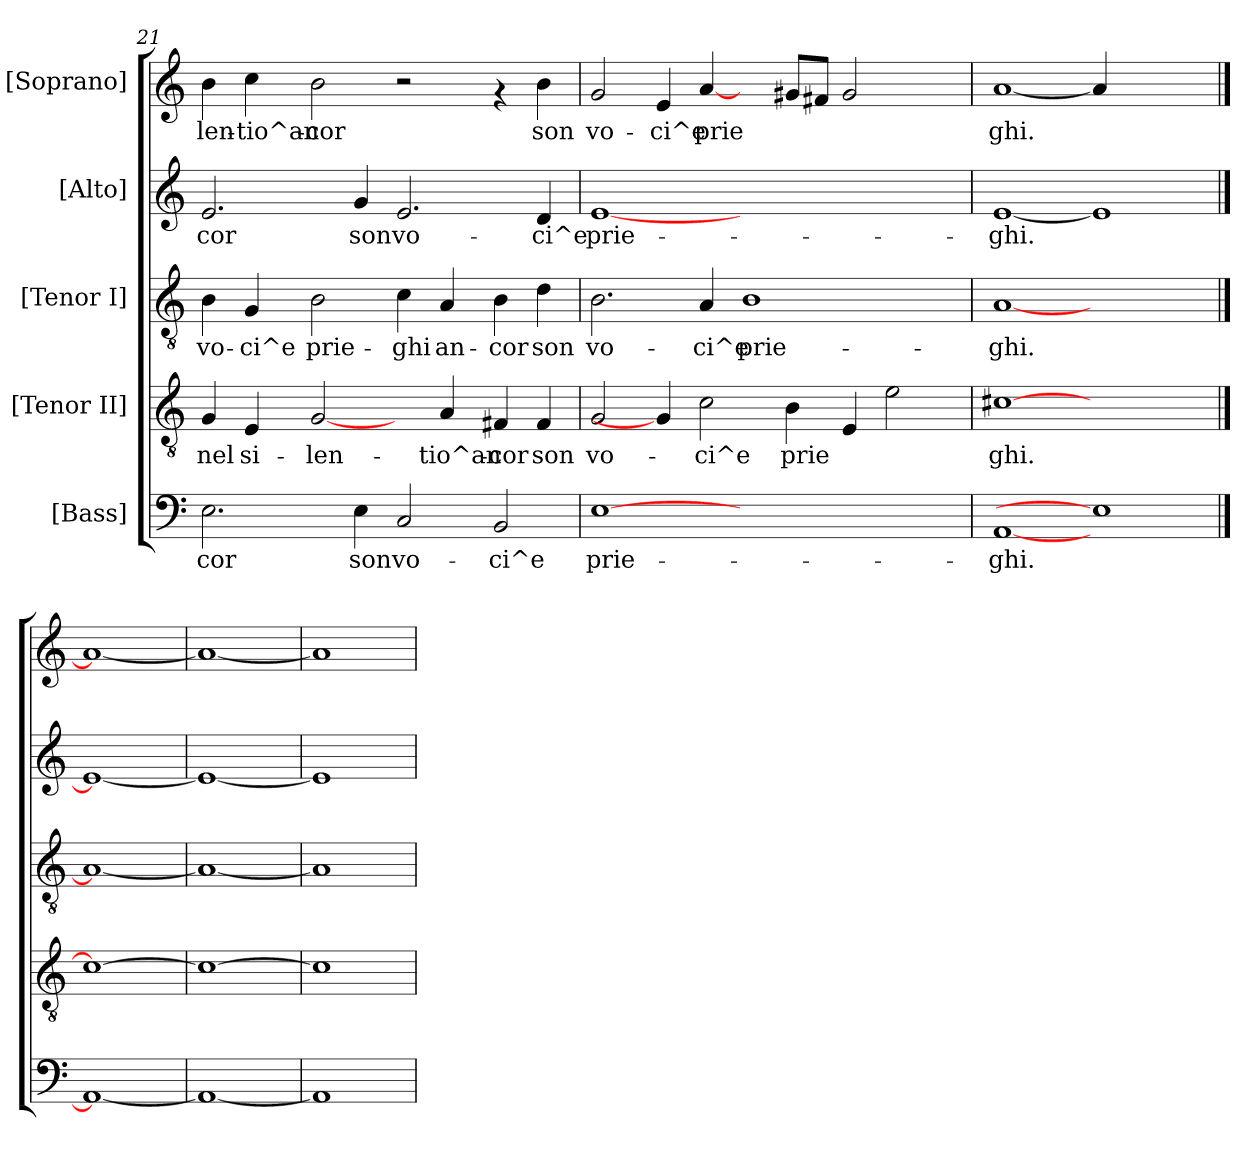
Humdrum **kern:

**kern	**text	**kern	**text	**kern	**text	**kern	**text	**kern	**text
*part5	*part5	*part4	*part4	*part3	*part3	*part2	*part2	*part1	*part1
*staff5	*staff5	*staff4	*staff4	*staff3	*staff3	*staff2	*staff2	*staff1	*staff1
*I"[Bass]	*	*I"[Tenor II]	*	*I"[Tenor I]	*	*I"[Alto]	*	*I"[Soprano]	*
!!LO:PB:g=z
*clefF4	*	*clefGv2	*	*clefGv2	*	*clefG2	*	*clefG2	*
*k[]	*	*k[]	*	*k[]	*	*k[]	*	*k[]	*
*C:	*	*C:	*	*C:	*	*C:	*	*C:	*
=21	=21	=21	=21	=21	=21	=21	=21	=21	=21
!	!LO:LY:b:cj	!	!LO:LY:b:cj	!	!LO:LY:b:cj	!	!LO:LY:b:cj	!	!LO:LY:b:cj
2.E\	cor	4G/	nel	4B\	vo-	2.e/	cor	4b\	-len-
!	!	!	!LO:LY:b:cj	!	!LO:LY:b:cj	!	!	!	!LO:LY:b:cj
.	.	4E/	si-	4G/	-ci^e	.	.	4cc\	-tio^an-
!	!	!	!LO:LY:b:cj	!	!LO:LY:b:cj	!	!	!	!LO:LY:b:cj
.	.	[2G/	-len-	2B\	prie-	.	.	2b\	-cor
!	!LO:LY:b:cj	!	!	!	!	!	!LO:LY:b:cj	!	!
4E\	son	.	.	.	.	4g/	son	.	.
!	!LO:LY:b:cj	!	!	!	!LO:LY:b:cj	!	!LO:LY:b:cj	!	!
2C/	vo-	4ryy	.	4c\	-ghi	2.e/	vo-	2r	.
!	!	!	!LO:LY:b:cj	!	!LO:LY:b:cj	!	!	!	!
.	.	4A/	-tio^an-	4A/	an-	.	.	.	.
!	!LO:LY:b:cj	!	!LO:LY:b:cj	!	!LO:LY:b:cj	!	!	!	!
2BB/	-ci^e	4F#X/	-cor	4B\	-cor	.	.	4rf	.
!	!	!	!LO:LY:b:cj	!	!LO:LY:b:cj	!	!LO:LY:b:cj	!	!LO:LY:b:cj
.	.	4F#/	son	4d\	son	4d/	-ci^e	4b\	son
=22	=22	=22	=22	=22	=22	=22	=22	=22	=22
!	!LO:LY:b:cj	!	!LO:LY:b:cj	!	!LO:LY:b:cj	!	!LO:LY:b:cj	!	!LO:LY:b:cj
[1E	prie-	2G/	vo-	2.B\	vo-	[1e	prie-	2g/	vo-
!	!	!	!	!	!	!	!	!	!LO:LY:b:cj
.	.	4G/]	.	.	.	.	.	4e/	-ci^e
!	!	!	!LO:LY:b:cj	!	!LO:LY:b:cj	!	!	!	!LO:LY:b:cj
.	.	2c\	-ci^e	4A/	-ci^e	.	.	[4a/	prie-
!	!	!	!	!	!LO:LY:b:cj	!	!	!	!
1ryy	.	.	.	1B	prie-	1ryy	.	4ryy	.
!	!	!	!LO:LY:b:cj	!	!	!	!	!	!LO:LY:b:cj
.	.	4B\	prie-	.	.	.	.	8g#X/L	--
!	!	!	!	!	!	!	!	!	!LO:LY:b:cj
.	.	.	.	.	.	.	.	8f#X/J	--
!	!	!	!LO:LY:b:cj	!	!	!	!	!	!LO:LY:b:cj
.	.	4E/	--	.	.	.	.	2g#/	--
!	!	!	!LO:LY:b:cj	!	!	!	!	!	!
.	.	2e\	--	.	.	.	.	.	.
4ryy	.	.	.	4ryy	.	4ryy	.	4ryy	.
=23	=23	=23	=23	=23	=23	=23	=23	=23	=23
!	!LO:LY:b:cj	!	!LO:LY:b:cj	!	!LO:LY:b:cj	!	!LO:LY:b:cj	!	!LO:LY:b:cj
[1AA	-ghi.	[1c#X	-ghi.	[1A	-ghi.	[1e	-ghi.	[1a	-ghi.
1E]	.	1ryy	.	1ryy	.	1e]	.	4a/]	.
.	.	.	.	.	.	.	.	2.ryy	.
==24	==24	==24	==24	==24	==24	==24	==24	==24	==24
1AA_	.	1c#_	.	1A_	.	1e_	.	1a_	.
=25	=25	=25	=25	=25	=25	=25	=25	=25	=25
1AA_	.	1c#_	.	1A_	.	1e_	.	1a_	.
=26	=26	=26	=26	=26	=26	=26	=26	=26	=26
1AA]	.	1c#]	.	1A]	.	1e]	.	1a]	.
=	=	=	=	=	=	=	=	=	=
*-	*-	*-	*-	*-	*-	*-	*-	*-	*-
